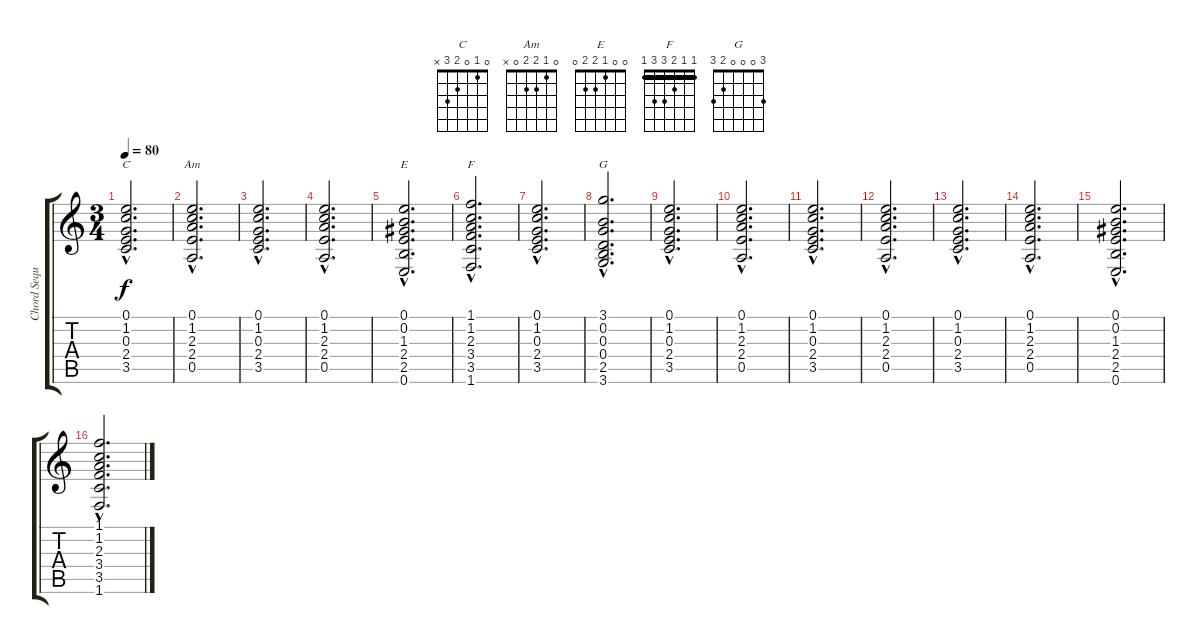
\track ("Chord Sequence" "Chord Sequ") {instrument electricguitarclean}
\staff {score tabs}
\tuning (E4 B3 G3 D3 A2 E2) {hide}
\chord ("C" 0 1 0 2 3 x)
\chord ("Am" 0 1 2 2 0 x)
\chord ("E" 0 0 1 2 2 0)
\chord ("F" 1 1 2 3 3 1) {barre 1}
\chord ("G" 3 0 0 0 2 3)
\ts (3 4)
\tempo 80
\clef g2
\ks c
(0.1{hac} 1.2{hac} 0.3{hac} 2.4{hac} 3.5{hac}).2{d ch "C" dy f} |
(0.1{hac} 1.2{hac} 2.3{hac} 2.4{hac} 0.5{hac}).2{d ch "Am"} |
(0.1{hac} 1.2{hac} 0.3{hac} 2.4{hac} 3.5{hac}).2{d} |
(0.1{hac} 1.2{hac} 2.3{hac} 2.4{hac} 0.5{hac}).2{d} |
(0.1{hac} 0.2{hac} 1.3{hac} 2.4{hac} 2.5{hac} 0.6{hac}).2{d ch "E"} |
(1.1{hac} 1.2{hac} 2.3{hac} 3.4{hac} 3.5{hac} 1.6{hac}).2{d ch "F"} |
(0.1{hac} 1.2{hac} 0.3{hac} 2.4{hac} 3.5{hac}).2{d} |
(3.1{hac} 0.2{hac} 0.3{hac} 0.4{hac} 2.5{hac} 3.6{hac}).2{d ch "G"} |
(0.1{hac} 1.2{hac} 0.3{hac} 2.4{hac} 3.5{hac}).2{d} |
(0.1{hac} 1.2{hac} 2.3{hac} 2.4{hac} 0.5{hac}).2{d} |
(0.1{hac} 1.2{hac} 0.3{hac} 2.4{hac} 3.5{hac}).2{d} |
(0.1{hac} 1.2{hac} 2.3{hac} 2.4{hac} 0.5{hac}).2{d} |
(0.1{hac} 1.2{hac} 0.3{hac} 2.4{hac} 3.5{hac}).2{d} |
(0.1{hac} 1.2{hac} 2.3{hac} 2.4{hac} 0.5{hac}).2{d} |
(0.1{hac} 0.2{hac} 1.3{hac} 2.4{hac} 2.5{hac} 0.6{hac}).2{d} |
(1.1{hac} 1.2{hac} 2.3{hac} 3.4{hac} 3.5{hac} 1.6{hac}).2{d}
